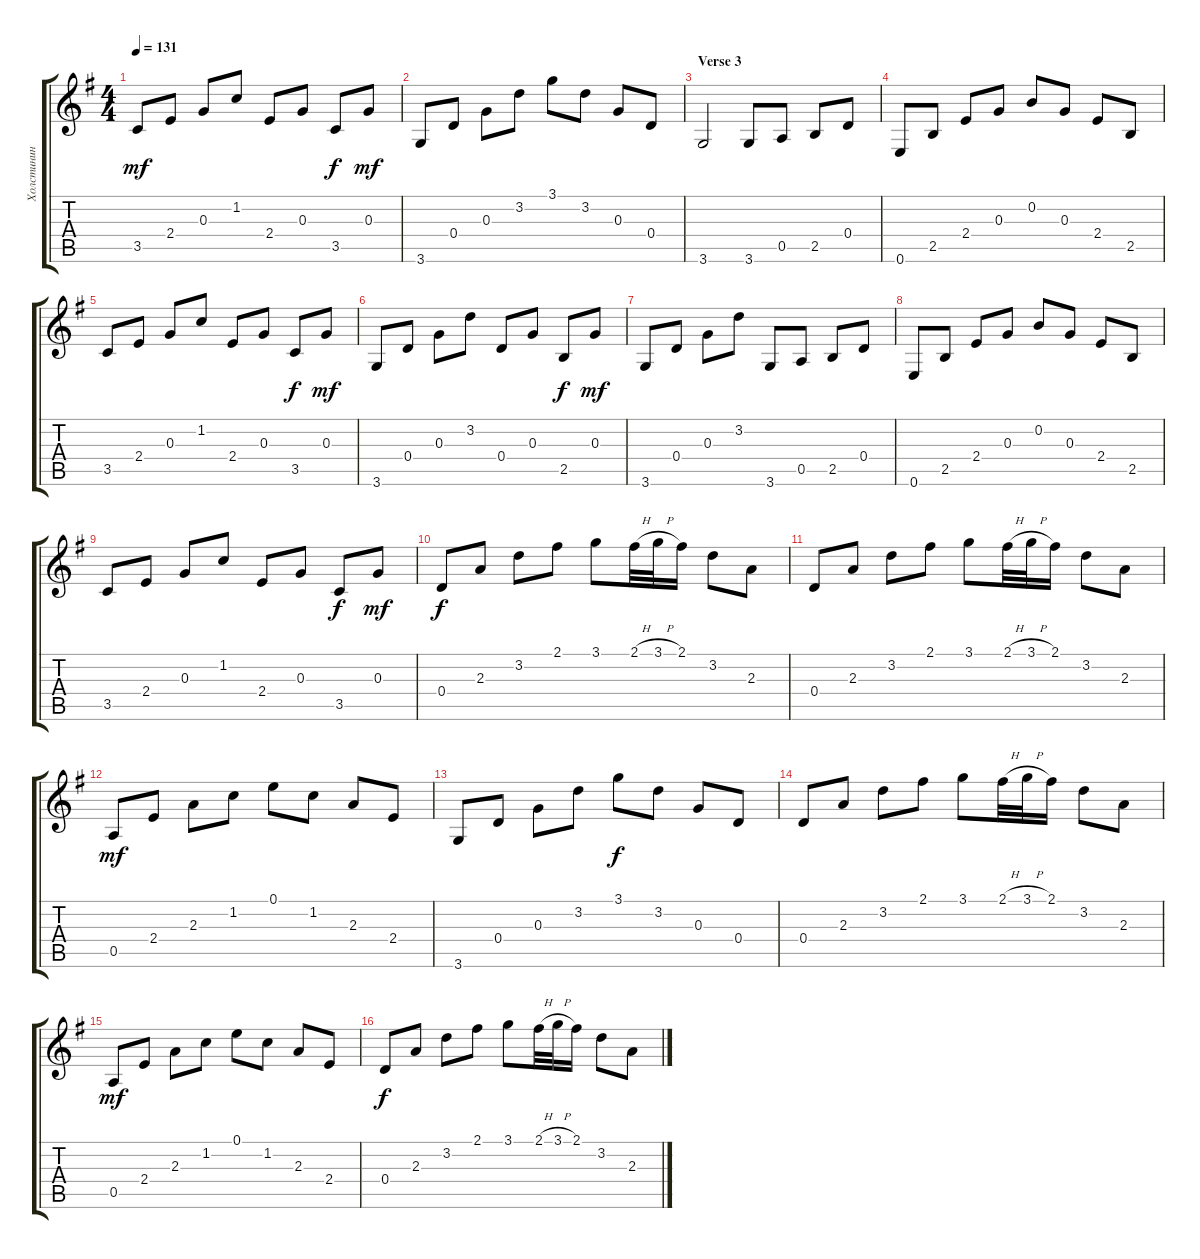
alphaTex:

\track ("Холстинин" "Холстинин") {instrument acousticguitarsteel}
\staff {score tabs}
\tuning (E4 B3 G3 D3 A2 E2) {hide}
\ts (4 4)
\tempo 131
\clef g2
\ks g
3.5.8{dy mf} 2.4.8 0.3.8 1.2.8 2.4.8 0.3.8 3.5.8{dy f} 0.3.8{dy mf} |
3.6.8 0.4.8 0.3.8 3.2.8 3.1.8 3.2.8 0.3.8 0.4.8 |
\section ("" "Verse 3")
3.6.2 3.6.8 0.5.8 2.5.8 0.4.8 |
0.6.8 2.5.8 2.4.8 0.3.8 0.2.8 0.3.8 2.4.8 2.5.8 |
3.5.8 2.4.8 0.3.8 1.2.8 2.4.8 0.3.8 3.5.8{dy f} 0.3.8{dy mf} |
3.6.8 0.4.8 0.3.8 3.2.8 0.4.8 0.3.8 2.5.8{dy f} 0.3.8{dy mf} |
3.6.8 0.4.8 0.3.8 3.2.8 3.6.8 0.5.8 2.5.8 0.4.8 |
0.6.8 2.5.8 2.4.8 0.3.8 0.2.8 0.3.8 2.4.8 2.5.8 |
3.5.8 2.4.8 0.3.8 1.2.8 2.4.8 0.3.8 3.5.8{dy f} 0.3.8{dy mf} |
0.4.8{dy f} 2.3.8 3.2.8 2.1.8 3.1.8 2.1{h}.32 3.1{h}.32 2.1.16 3.2.8 2.3.8 |
0.4.8 2.3.8 3.2.8 2.1.8 3.1.8 2.1{h}.32 3.1{h}.32 2.1.16 3.2.8 2.3.8 |
0.5.8{dy mf} 2.4.8 2.3.8 1.2.8 0.1.8 1.2.8 2.3.8 2.4.8 |
3.6.8 0.4.8 0.3.8 3.2.8 3.1.8{dy f} 3.2.8 0.3.8 0.4.8 |
0.4.8 2.3.8 3.2.8 2.1.8 3.1.8 2.1{h}.32 3.1{h}.32 2.1.16 3.2.8 2.3.8 |
0.5.8{dy mf} 2.4.8 2.3.8 1.2.8 0.1.8 1.2.8 2.3.8 2.4.8 |
0.4.8{dy f} 2.3.8 3.2.8 2.1.8 3.1.8 2.1{h}.32 3.1{h}.32 2.1.16 3.2.8 2.3.8
